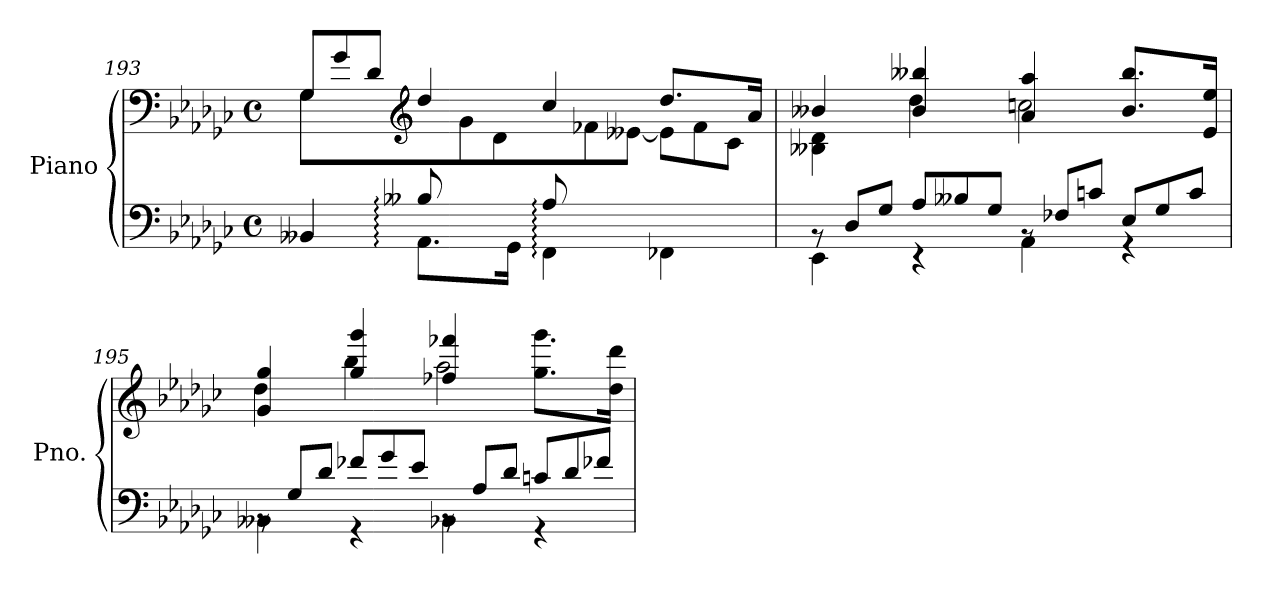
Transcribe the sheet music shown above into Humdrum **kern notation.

**kern	**kern
*part1	*part1
*staff2	*staff1
*I"Piano	*
*I'Pno.	*
!!LO:LB:g=z
*clefF4	*clefF4
*k[b-e-a-d-g-c-]	*k[b-e-a-d-g-c-]
*M4/4	*M4/4
*met(c)	*met(c)
=193	=193
*^	*
*	*^	*
*	*	*	*Xtuplet
*	*	*	*^
4ryy	4BB--X/	4rAyy	12G-/L	4G-\
.	.	.	12g-/	.
.	.	.	12d-/J	.
*	*	*	*clefG2	*
*Xtuplet	*	*	*	*
12B--X/L	8.AA-\L	16AA-!yy: 16B--X!yy:	4dd-/	12ryy
.	.	8.ryy	.	.
6ryy	.	.	.	12g-\
.	.	.	.	12d-\J
.	16GG-\Jk	.	.	.
12A-/L	4FF\	16FF!yy: 16A-!yy:	4cc-/	12ryy
.	.	8.ryy	.	.
12%5ryy	.	.	.	12f-X\
.	.	.	.	[12e--X\J
.	4FF-X\	4ryy	8.dd-/L	12e--\L]
.	.	.	.	12f-\
.	.	.	.	12c-\J
.	.	.	16a-/Jk	.
*	*v	*v	*	*
=194	=194	=194	=194
12rBB	4EE-\	4b--X/	4B--X\ 4d-\
12D-/L	.	.	.
12G-/J	.	.	.
12A-/L	4r	4b--/ 4bb--X/	4dd-\
12B--X/	.	.	.
12G-/J	.	.	.
12rBB	4AA-\	4a-/ 4aa-/	2ccn\
12F-X/L	.	.	.
12cn/J	.	.	.
12E-/L	4r	8.b--/ 8.bb--/L	.
12G-/	.	.	.
12c/J	.	.	.
.	.	16e-/ 16ee-/Jk	.
=195	=195	=195	=195
12rBB	4BB--X\	4g-/ 4gg-/	4dd-\
12G-/L	.	.	.
12d-/J	.	.	.
12f-X/L	4r	4gg-/ 4ggg-/	4bb-\
12g-/	.	.	.
12e-/J	.	.	.
12rBB	4BB-X\	4ff-X/ 4fff-X/	2aa-\
12A-/L	.	.	.
12d-/J	.	.	.
12cn/L	4r	8.gg-\ 8.ggg-\L	.
12d-/	.	.	.
12f-X/J	.	.	.
.	.	16dd-\ 16ddd-\Jk	.
*v	*v	*	*
*	*v	*v
=	=
*-	*-
